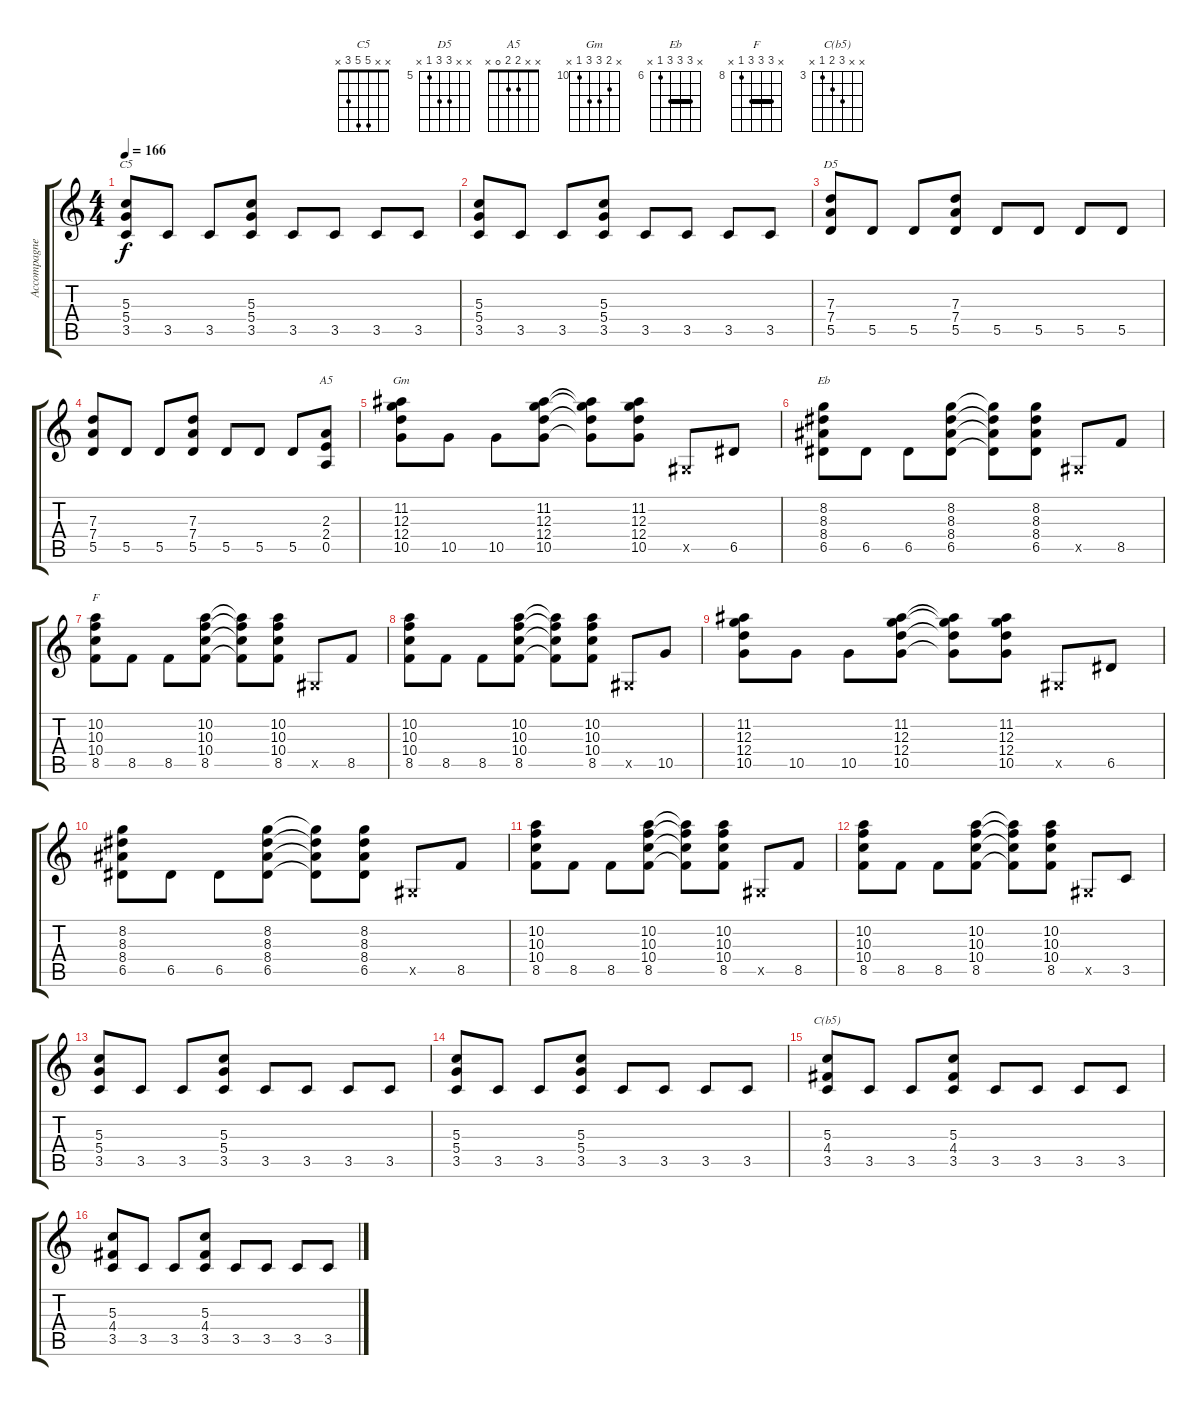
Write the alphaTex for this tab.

\track ("Accompagnement" "Accompagne") {instrument distortionguitar}
\staff {score tabs}
\tuning (E4 B3 G3 D3 A2 E2) {hide}
\chord ("C5" x x 5 5 3 x)
\chord ("D5" x x 7 7 5 x) {firstfret 5}
\chord ("A5" x x 2 2 0 x)
\chord ("Gm" x 11 12 12 10 x) {firstfret 10}
\chord ("Eb" x 8 8 8 6 x) {firstfret 6 barre 8}
\chord ("F" x 10 10 10 8 x) {firstfret 8 barre 10}
\chord ("C(b5)" x x 5 4 3 x) {firstfret 3}
\ts (4 4)
\tempo 166
\clef g2
\ks c
(5.3 5.4 3.5).8{ch "C5" dy f} 3.5.8 3.5.8 (5.3 5.4 3.5).8 3.5.8 3.5.8 3.5.8 3.5.8 |
(5.3 5.4 3.5).8 3.5.8 3.5.8 (5.3 5.4 3.5).8 3.5.8 3.5.8 3.5.8 3.5.8 |
(7.3 7.4 5.5).8{ch "D5"} 5.5.8 5.5.8 (7.3 7.4 5.5).8 5.5.8 5.5.8 5.5.8 5.5.8 |
(7.3 7.4 5.5).8 5.5.8 5.5.8 (7.3 7.4 5.5).8 5.5.8 5.5.8 5.5.8 (2.3 2.4 0.5).8{ch "A5"} |
(11.2 12.3 12.4 10.5).8{ch "Gm"} 10.5.8 10.5.8 (11.2 12.3 12.4 10.5).8 (11.2{t} 12.3{t} 12.4{t} 10.5{t}).8 (11.2 12.3 12.4 10.5).8 -1.5{x}.8 6.5.8 |
(8.2 8.3 8.4 6.5).8{ch "Eb"} 6.5.8 6.5.8 (8.2 8.3 8.4 6.5).8 (8.2{t} 8.3{t} 8.4{t} 6.5{t}).8 (8.2 8.3 8.4 6.5).8 -1.5{x}.8 8.5.8 |
(10.2 10.3 10.4 8.5).8{ch "F"} 8.5.8 8.5.8 (10.2 10.3 10.4 8.5).8 (10.2{t} 10.3{t} 10.4{t} 8.5{t}).8 (10.2 10.3 10.4 8.5).8 -1.5{x}.8 8.5.8 |
(10.2 10.3 10.4 8.5).8 8.5.8 8.5.8 (10.2 10.3 10.4 8.5).8 (10.2{t} 10.3{t} 10.4{t} 8.5{t}).8 (10.2 10.3 10.4 8.5).8 -1.5{x}.8 10.5.8 |
(11.2 12.3 12.4 10.5).8 10.5.8 10.5.8 (11.2 12.3 12.4 10.5).8 (11.2{t} 12.3{t} 12.4{t} 10.5{t}).8 (11.2 12.3 12.4 10.5).8 -1.5{x}.8 6.5.8 |
(8.2 8.3 8.4 6.5).8 6.5.8 6.5.8 (8.2 8.3 8.4 6.5).8 (8.2{t} 8.3{t} 8.4{t} 6.5{t}).8 (8.2 8.3 8.4 6.5).8 -1.5{x}.8 8.5.8 |
(10.2 10.3 10.4 8.5).8 8.5.8 8.5.8 (10.2 10.3 10.4 8.5).8 (10.2{t} 10.3{t} 10.4{t} 8.5{t}).8 (10.2 10.3 10.4 8.5).8 -1.5{x}.8 8.5.8 |
(10.2 10.3 10.4 8.5).8 8.5.8 8.5.8 (10.2 10.3 10.4 8.5).8 (10.2{t} 10.3{t} 10.4{t} 8.5{t}).8 (10.2 10.3 10.4 8.5).8 -1.5{x}.8 3.5.8 |
(5.3 5.4 3.5).8 3.5.8 3.5.8 (5.3 5.4 3.5).8 3.5.8 3.5.8 3.5.8 3.5.8 |
(5.3 5.4 3.5).8 3.5.8 3.5.8 (5.3 5.4 3.5).8 3.5.8 3.5.8 3.5.8 3.5.8 |
(5.3 4.4 3.5).8{ch "C(b5)"} 3.5.8 3.5.8 (5.3 4.4 3.5).8 3.5.8 3.5.8 3.5.8 3.5.8 |
(5.3 4.4 3.5).8 3.5.8 3.5.8 (5.3 4.4 3.5).8 3.5.8 3.5.8 3.5.8 3.5.8
